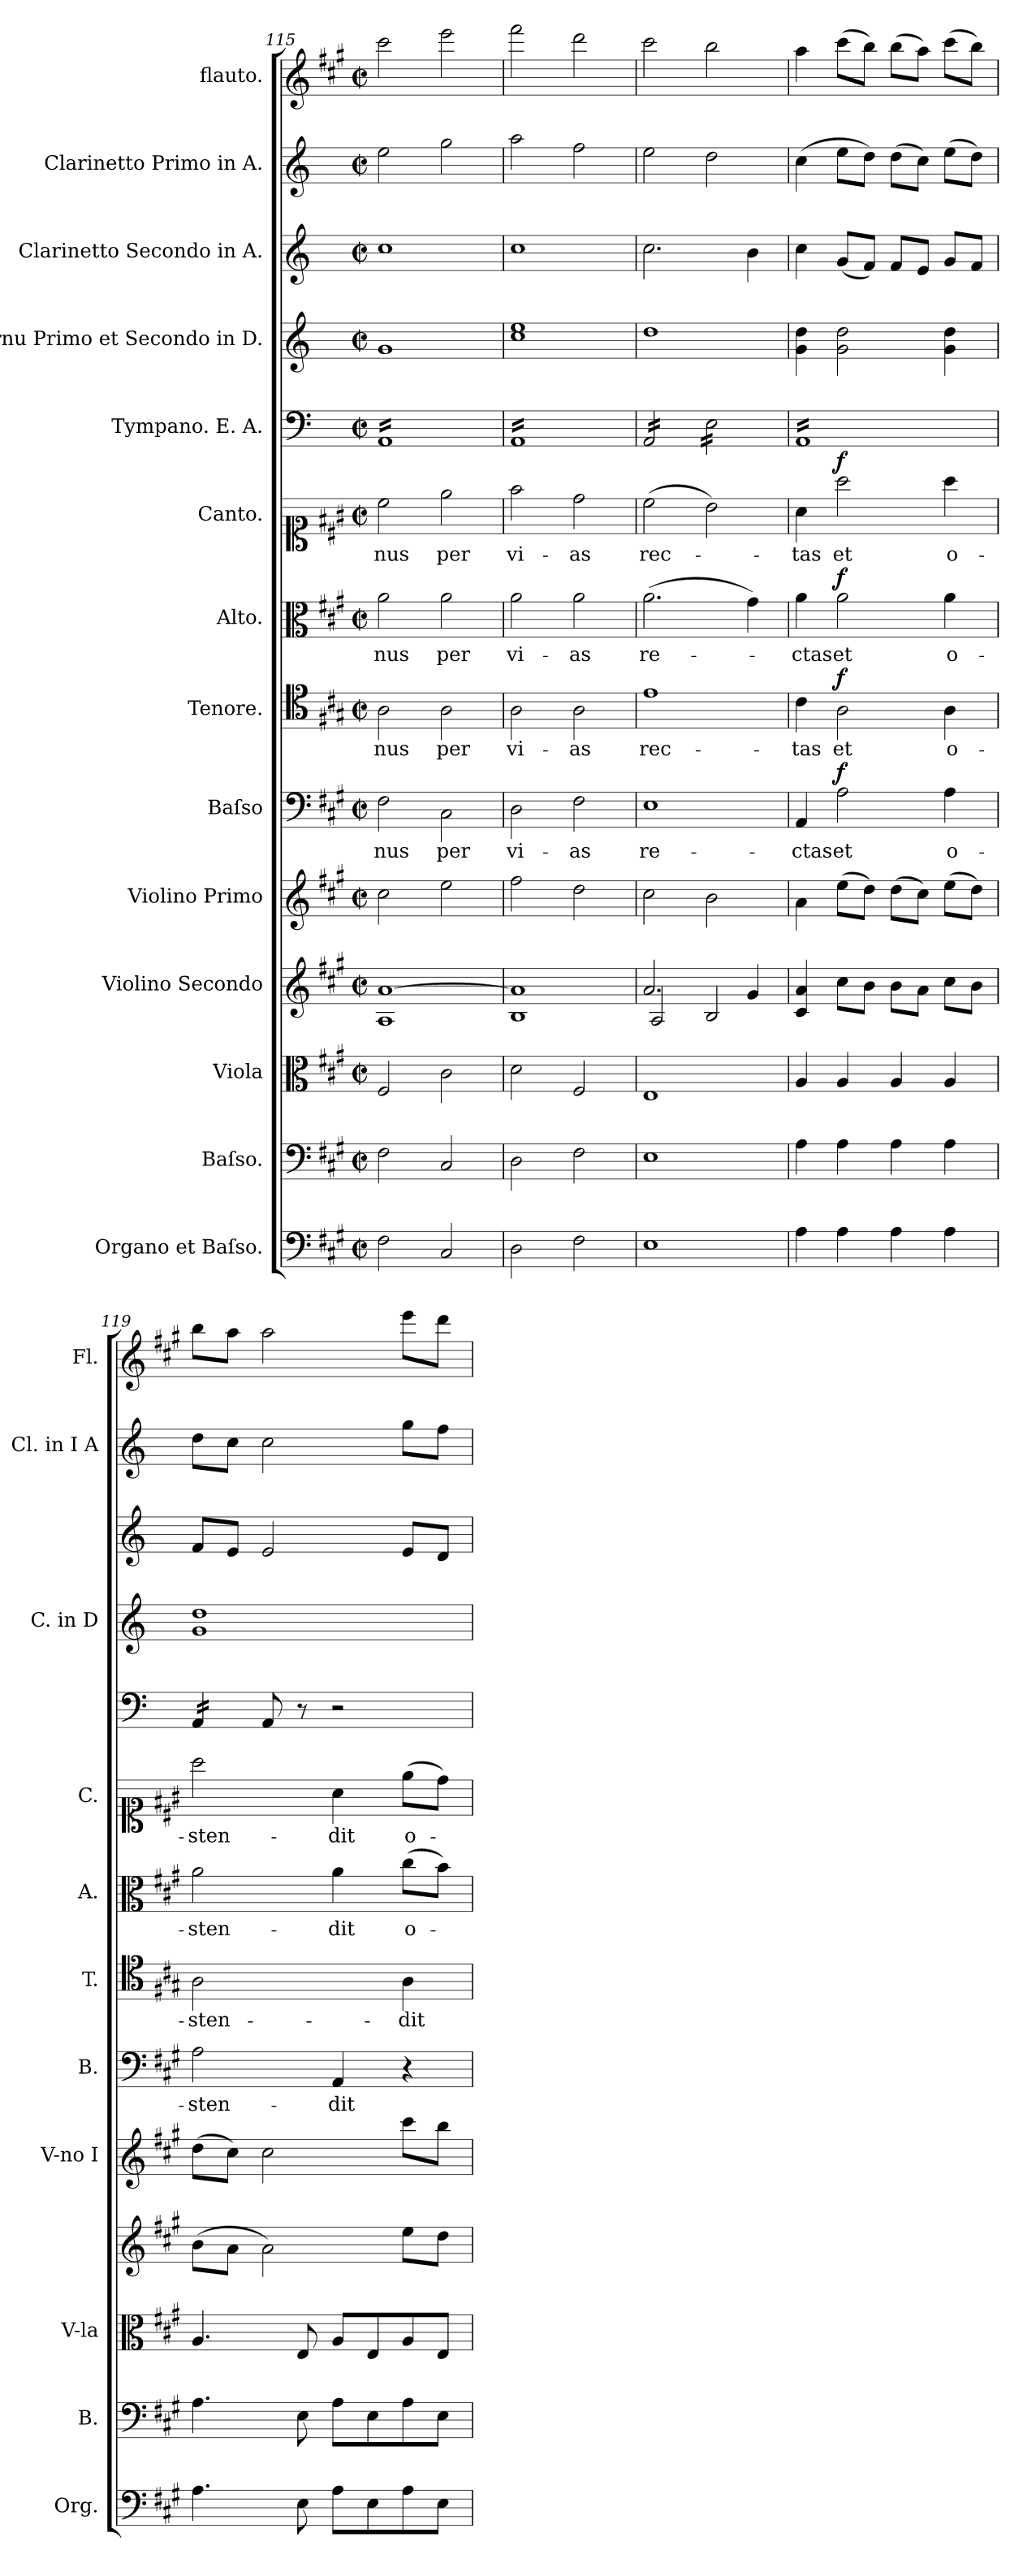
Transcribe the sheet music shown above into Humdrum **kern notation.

**kern	**kern	**kern	**kern	**kern	**kern	**text	**dynam	**kern	**text	**dynam	**kern	**text	**dynam	**kern	**text	**dynam	**kern	**kern	**kern	**kern	**kern
*part14	*part13	*part12	*part11	*part10	*part9	*part9	*part9	*part8	*part8	*part8	*part7	*part7	*part7	*part6	*part6	*part6	*part5	*part4	*part3	*part2	*part1
*staff14	*staff13	*staff12	*staff11	*staff10	*staff9	*staff9	*staff9	*staff8	*staff8	*staff8	*staff7	*staff7	*staff7	*staff6	*staff6	*staff6	*staff5	*staff4	*staff3	*staff2	*staff1
*I"Organo et Baſso.	*I"Baſso.	*I"Viola	*I"Violino Secondo	*I"Violino Primo	*I"Baſso	*	*	*I"Tenore.	*	*	*I"Alto.	*	*	*I"Canto.	*	*	*I"Tympano. E. A.	*I"Cornu Primo et Secondo in D.	*I"Clarinetto Secondo in A.	*I"Clarinetto Primo in A.	*I"flauto.
*I'Org.	*I'B.	*I'V-la	*	*I'V-no I	*I'B.	*	*	*I'T.	*	*	*I'A.	*	*	*I'C.	*	*	*	*I'C. in D	*	*I'Cl. in I A	*I'Fl.
*clefF4	*clefF4	*clefC3	*clefG2	*clefG2	*clefF4	*	*	*clefC4	*	*	*clefC3	*	*	*clefC1	*	*	*clefF4	*clefG2	*clefG2	*clefG2	*clefG2
*	*	*	*	*	*	*	*	*	*	*	*	*	*	*	*	*	*	*ITrd6c10	*ITrd2c3	*ITrd2c3	*
*k[f#c#g#]	*k[f#c#g#]	*k[f#c#g#]	*k[f#c#g#]	*k[f#c#g#]	*k[f#c#g#]	*	*	*k[f#c#g#]	*	*	*k[f#c#g#]	*	*	*k[f#c#g#]	*	*	*k[]	*k[f#c#]	*k[f#c#g#]	*k[f#c#g#]	*k[f#c#g#]
*M2/2	*M2/2	*M2/2	*M2/2	*M2/2	*M2/2	*	*	*M2/2	*	*	*M2/2	*	*	*M2/2	*	*	*M2/2	*M2/2	*M2/2	*M2/2	*M2/2
*met(c|)	*met(c|)	*met(c|)	*met(c|)	*met(c|)	*met(c|)	*	*	*met(c|)	*	*	*met(c|)	*	*	*met(c|)	*	*	*met(c|)	*met(c|)	*met(c|)	*met(c|)	*met(c|)
=115	=115	=115	=115	=115	=115	=115	=115	=115	=115	=115	=115	=115	=115	=115	=115	=115	=115	=115	=115	=115	=115
*	*	*	*^	*	*	*	*	*	*	*	*	*	*	*	*	*	*	*	*	*	*
*	*	*	*	*	*	*	*	*	*	*	*	*	*	*	*	*	*	*tremolo	*	*	*	*
2F#\	2F#\	2F#/	[1a	1A	2cc#\	2F#\	-nus	.	2A\	-nus	.	2a\	-nus	.	2cc#\	-nus	.	16AA/LL	1A	1a	2cc#\	2ccc#\
.	.	.	.	.	.	.	.	.	.	.	.	.	.	.	.	.	.	16AA/	.	.	.	.
.	.	.	.	.	.	.	.	.	.	.	.	.	.	.	.	.	.	16AA/	.	.	.	.
.	.	.	.	.	.	.	.	.	.	.	.	.	.	.	.	.	.	16AA/	.	.	.	.
.	.	.	.	.	.	.	.	.	.	.	.	.	.	.	.	.	.	16AA/	.	.	.	.
.	.	.	.	.	.	.	.	.	.	.	.	.	.	.	.	.	.	16AA/	.	.	.	.
.	.	.	.	.	.	.	.	.	.	.	.	.	.	.	.	.	.	16AA/	.	.	.	.
.	.	.	.	.	.	.	.	.	.	.	.	.	.	.	.	.	.	16AA/	.	.	.	.
2C#/	2C#/	2c#\	.	.	2ee\	2C#\	per	.	2A\	per	.	2a\	per	.	2ee\	per	.	16AA/	.	.	2ee\	2eee\
.	.	.	.	.	.	.	.	.	.	.	.	.	.	.	.	.	.	16AA/	.	.	.	.
.	.	.	.	.	.	.	.	.	.	.	.	.	.	.	.	.	.	16AA/	.	.	.	.
.	.	.	.	.	.	.	.	.	.	.	.	.	.	.	.	.	.	16AA/	.	.	.	.
.	.	.	.	.	.	.	.	.	.	.	.	.	.	.	.	.	.	16AA/	.	.	.	.
.	.	.	.	.	.	.	.	.	.	.	.	.	.	.	.	.	.	16AA/	.	.	.	.
.	.	.	.	.	.	.	.	.	.	.	.	.	.	.	.	.	.	16AA/	.	.	.	.
.	.	.	.	.	.	.	.	.	.	.	.	.	.	.	.	.	.	16AA/JJ	.	.	.	.
=116	=116	=116	=116	=116	=116	=116	=116	=116	=116	=116	=116	=116	=116	=116	=116	=116	=116	=116	=116	=116	=116	=116
2D\	2D\	2d\	1a]	1B	2ff#\	2D\	vi-	.	2A\	vi-	.	2a\	vi-	.	2ff#\	vi-	.	16AA/LL	1d 1f#	1a	2ff#\	2fff#\
.	.	.	.	.	.	.	.	.	.	.	.	.	.	.	.	.	.	16AA/	.	.	.	.
.	.	.	.	.	.	.	.	.	.	.	.	.	.	.	.	.	.	16AA/	.	.	.	.
.	.	.	.	.	.	.	.	.	.	.	.	.	.	.	.	.	.	16AA/	.	.	.	.
.	.	.	.	.	.	.	.	.	.	.	.	.	.	.	.	.	.	16AA/	.	.	.	.
.	.	.	.	.	.	.	.	.	.	.	.	.	.	.	.	.	.	16AA/	.	.	.	.
.	.	.	.	.	.	.	.	.	.	.	.	.	.	.	.	.	.	16AA/	.	.	.	.
.	.	.	.	.	.	.	.	.	.	.	.	.	.	.	.	.	.	16AA/	.	.	.	.
2F#\	2F#\	2F#/	.	.	2dd\	2F#\	-as	.	2A\	-as	.	2a\	-as	.	2dd\	-as	.	16AA/	.	.	2dd\	2ddd\
.	.	.	.	.	.	.	.	.	.	.	.	.	.	.	.	.	.	16AA/	.	.	.	.
.	.	.	.	.	.	.	.	.	.	.	.	.	.	.	.	.	.	16AA/	.	.	.	.
.	.	.	.	.	.	.	.	.	.	.	.	.	.	.	.	.	.	16AA/	.	.	.	.
.	.	.	.	.	.	.	.	.	.	.	.	.	.	.	.	.	.	16AA/	.	.	.	.
.	.	.	.	.	.	.	.	.	.	.	.	.	.	.	.	.	.	16AA/	.	.	.	.
.	.	.	.	.	.	.	.	.	.	.	.	.	.	.	.	.	.	16AA/	.	.	.	.
.	.	.	.	.	.	.	.	.	.	.	.	.	.	.	.	.	.	16AA/JJ	.	.	.	.
=117	=117	=117	=117	=117	=117	=117	=117	=117	=117	=117	=117	=117	=117	=117	=117	=117	=117	=117	=117	=117	=117	=117
1E	1E	1E	2.a/	2A/	2cc#\	1E	re-	.	1e	rec-	.	(2.a\	re-	.	(2cc#\	rec-	.	16AA/LL	1e	2.a\	2cc#\	2ccc#\
.	.	.	.	.	.	.	.	.	.	.	.	.	.	.	.	.	.	16AA/	.	.	.	.
.	.	.	.	.	.	.	.	.	.	.	.	.	.	.	.	.	.	16AA/	.	.	.	.
.	.	.	.	.	.	.	.	.	.	.	.	.	.	.	.	.	.	16AA/	.	.	.	.
.	.	.	.	.	.	.	.	.	.	.	.	.	.	.	.	.	.	16AA/	.	.	.	.
.	.	.	.	.	.	.	.	.	.	.	.	.	.	.	.	.	.	16AA/	.	.	.	.
.	.	.	.	.	.	.	.	.	.	.	.	.	.	.	.	.	.	16AA/	.	.	.	.
.	.	.	.	.	.	.	.	.	.	.	.	.	.	.	.	.	.	16AA/JJ	.	.	.	.
.	.	.	.	2B/	2b\	.	.	.	.	.	.	.	.	.	2b\)	.	.	16E\LL	.	.	2b\	2bb\
.	.	.	.	.	.	.	.	.	.	.	.	.	.	.	.	.	.	16E\	.	.	.	.
.	.	.	.	.	.	.	.	.	.	.	.	.	.	.	.	.	.	16E\	.	.	.	.
.	.	.	.	.	.	.	.	.	.	.	.	.	.	.	.	.	.	16E\	.	.	.	.
.	.	.	4g#/	.	.	.	.	.	.	.	.	4g#\)	.	.	.	.	.	16E\	.	4g#\	.	.
.	.	.	.	.	.	.	.	.	.	.	.	.	.	.	.	.	.	16E\	.	.	.	.
.	.	.	.	.	.	.	.	.	.	.	.	.	.	.	.	.	.	16E\	.	.	.	.
.	.	.	.	.	.	.	.	.	.	.	.	.	.	.	.	.	.	16E\JJ	.	.	.	.
*	*	*	*v	*v	*	*	*	*	*	*	*	*	*	*	*	*	*	*	*	*	*	*
=118	=118	=118	=118	=118	=118	=118	=118	=118	=118	=118	=118	=118	=118	=118	=118	=118	=118	=118	=118	=118	=118
4A\	4A\	4A/	4c#/ 4a/	4a\	4AA/	-ctas	.	4c#\	-tas	.	4a\	-ctas	.	4a\	-tas	.	16AA/LL	4A\ 4e\	4a\	(4a\	4aa\
.	.	.	.	.	.	.	.	.	.	.	.	.	.	.	.	.	16AA/	.	.	.	.
.	.	.	.	.	.	.	.	.	.	.	.	.	.	.	.	.	16AA/	.	.	.	.
.	.	.	.	.	.	.	.	.	.	.	.	.	.	.	.	.	16AA/	.	.	.	.
!	!	!	!	!	!	!	!LO:DY:a	!	!	!LO:DY:a	!	!	!LO:DY:a	!	!	!LO:DY:a	!	!	!	!	!
4A\	4A\	4A/	8cc#\L	(8ee\L	2A\	et	f	2A\	et	f	2a\	et	f	2aa\	et	f	16AA/	2A\ 2e\	(8e/L	8cc#\L	(8ccc#\L
.	.	.	.	.	.	.	.	.	.	.	.	.	.	.	.	.	16AA/	.	.	.	.
.	.	.	8b\J	8dd\J)	.	.	.	.	.	.	.	.	.	.	.	.	16AA/	.	8d/J)	8b\J)	8bb\J)
.	.	.	.	.	.	.	.	.	.	.	.	.	.	.	.	.	16AA/	.	.	.	.
4A\	4A\	4A/	8b\L	(8dd\L	.	.	.	.	.	.	.	.	.	.	.	.	16AA/	.	8d/L	(8b\L	(8bb\L
.	.	.	.	.	.	.	.	.	.	.	.	.	.	.	.	.	16AA/	.	.	.	.
.	.	.	8a\J	8cc#\J)	.	.	.	.	.	.	.	.	.	.	.	.	16AA/	.	8c#/J	8a\J)	8aa\J)
.	.	.	.	.	.	.	.	.	.	.	.	.	.	.	.	.	16AA/	.	.	.	.
4A\	4A\	4A/	8cc#\L	(8ee\L	4A\	o-	.	4A\	o-	.	4a\	o-	.	4aa\	o-	.	16AA/	4A\ 4e\	8e/L	(8cc#\L	(8ccc#\L
.	.	.	.	.	.	.	.	.	.	.	.	.	.	.	.	.	16AA/	.	.	.	.
.	.	.	8b\J	8dd\J)	.	.	.	.	.	.	.	.	.	.	.	.	16AA/	.	8d/J	8b\J)	8bb\J)
.	.	.	.	.	.	.	.	.	.	.	.	.	.	.	.	.	16AA/JJ	.	.	.	.
=119	=119	=119	=119	=119	=119	=119	=119	=119	=119	=119	=119	=119	=119	=119	=119	=119	=119	=119	=119	=119	=119
!	!	!	!	!	!	!	!	!LO:N:vis=2	!	!	!	!	!	!	!	!	!	!	!	!	!
4.A\	4.A\	4.A/	(8b\L	(8dd\L	2A\	-sten-	.	2.A\	-sten-	.	2a\	-sten-	.	2aa\	-sten-	.	16AA/LL	1A 1e	8d/L	8b\L	8bb\L
.	.	.	.	.	.	.	.	.	.	.	.	.	.	.	.	.	16AA/	.	.	.	.
.	.	.	8a\J	8cc#\J)	.	.	.	.	.	.	.	.	.	.	.	.	16AA/	.	8c#/J	8a\J	8aa\J
.	.	.	.	.	.	.	.	.	.	.	.	.	.	.	.	.	16AA/JJ	.	.	.	.
*	*	*	*	*	*	*	*	*	*	*	*	*	*	*	*	*	*Xtremolo	*	*	*	*
.	.	.	2a\)	2cc#\	.	.	.	.	.	.	.	.	.	.	.	.	8AA/	.	2c#/	2a\	2aa\
8E\	8E\	8E/	.	.	.	.	.	.	.	.	.	.	.	.	.	.	8r	.	.	.	.
8A\L	8A\L	8A/L	.	.	4AA/	-dit	.	.	.	.	4a\	-dit	.	4a\	-dit	.	2r	.	.	.	.
8E\	8E\	8E/	.	.	.	.	.	.	.	.	.	.	.	.	.	.	.	.	.	.	.
8A\	8A\	8A/	8ee\L	8ccc#\L	4r	.	.	4A\	-dit	.	(8cc#\L	o-	.	(8ee\L	o-	.	.	.	8c#/L	8ee\L	8eee\L
8E\J	8E\J	8E/J	8dd\J	8bb\J	.	.	.	.	.	.	8b\J)	.	.	8dd\J)	.	.	.	.	8B/J	8dd\J	8ddd\J
=	=	=	=	=	=	=	=	=	=	=	=	=	=	=	=	=	=	=	=	=	=
*-	*-	*-	*-	*-	*-	*-	*-	*-	*-	*-	*-	*-	*-	*-	*-	*-	*-	*-	*-	*-	*-
